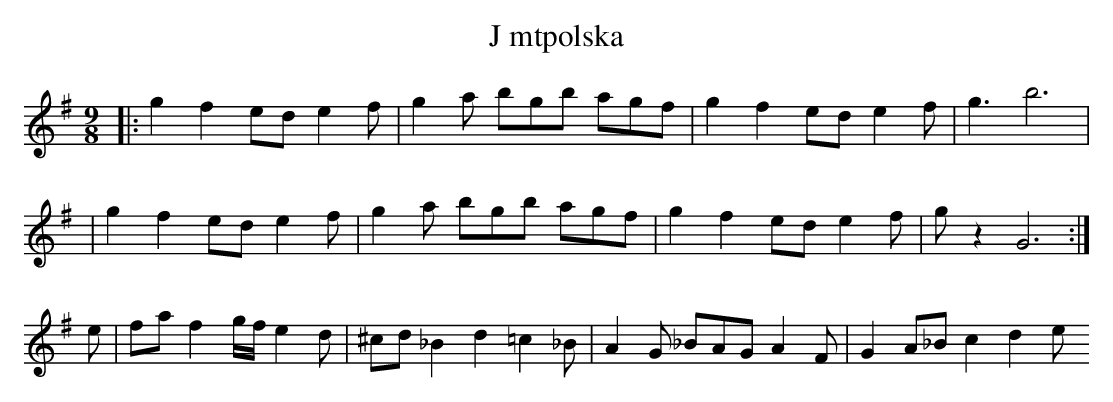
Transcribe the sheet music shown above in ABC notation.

X:1
T:J mtpolska
M:9/8
L:1/8
K:G
|: g2 f2 ed e2f | g2a bgb agf | g2 f2 ed e2f | g3 b6 |
|g2 f2 ed e2f | g2a bgb agf | g2 f2 ed e2f | gz2 G6 :|
e |faf2g/f/e2d |^cd_B2d2=c2_B|A2G _BAGA2F |G2A_Bc2 d2e
